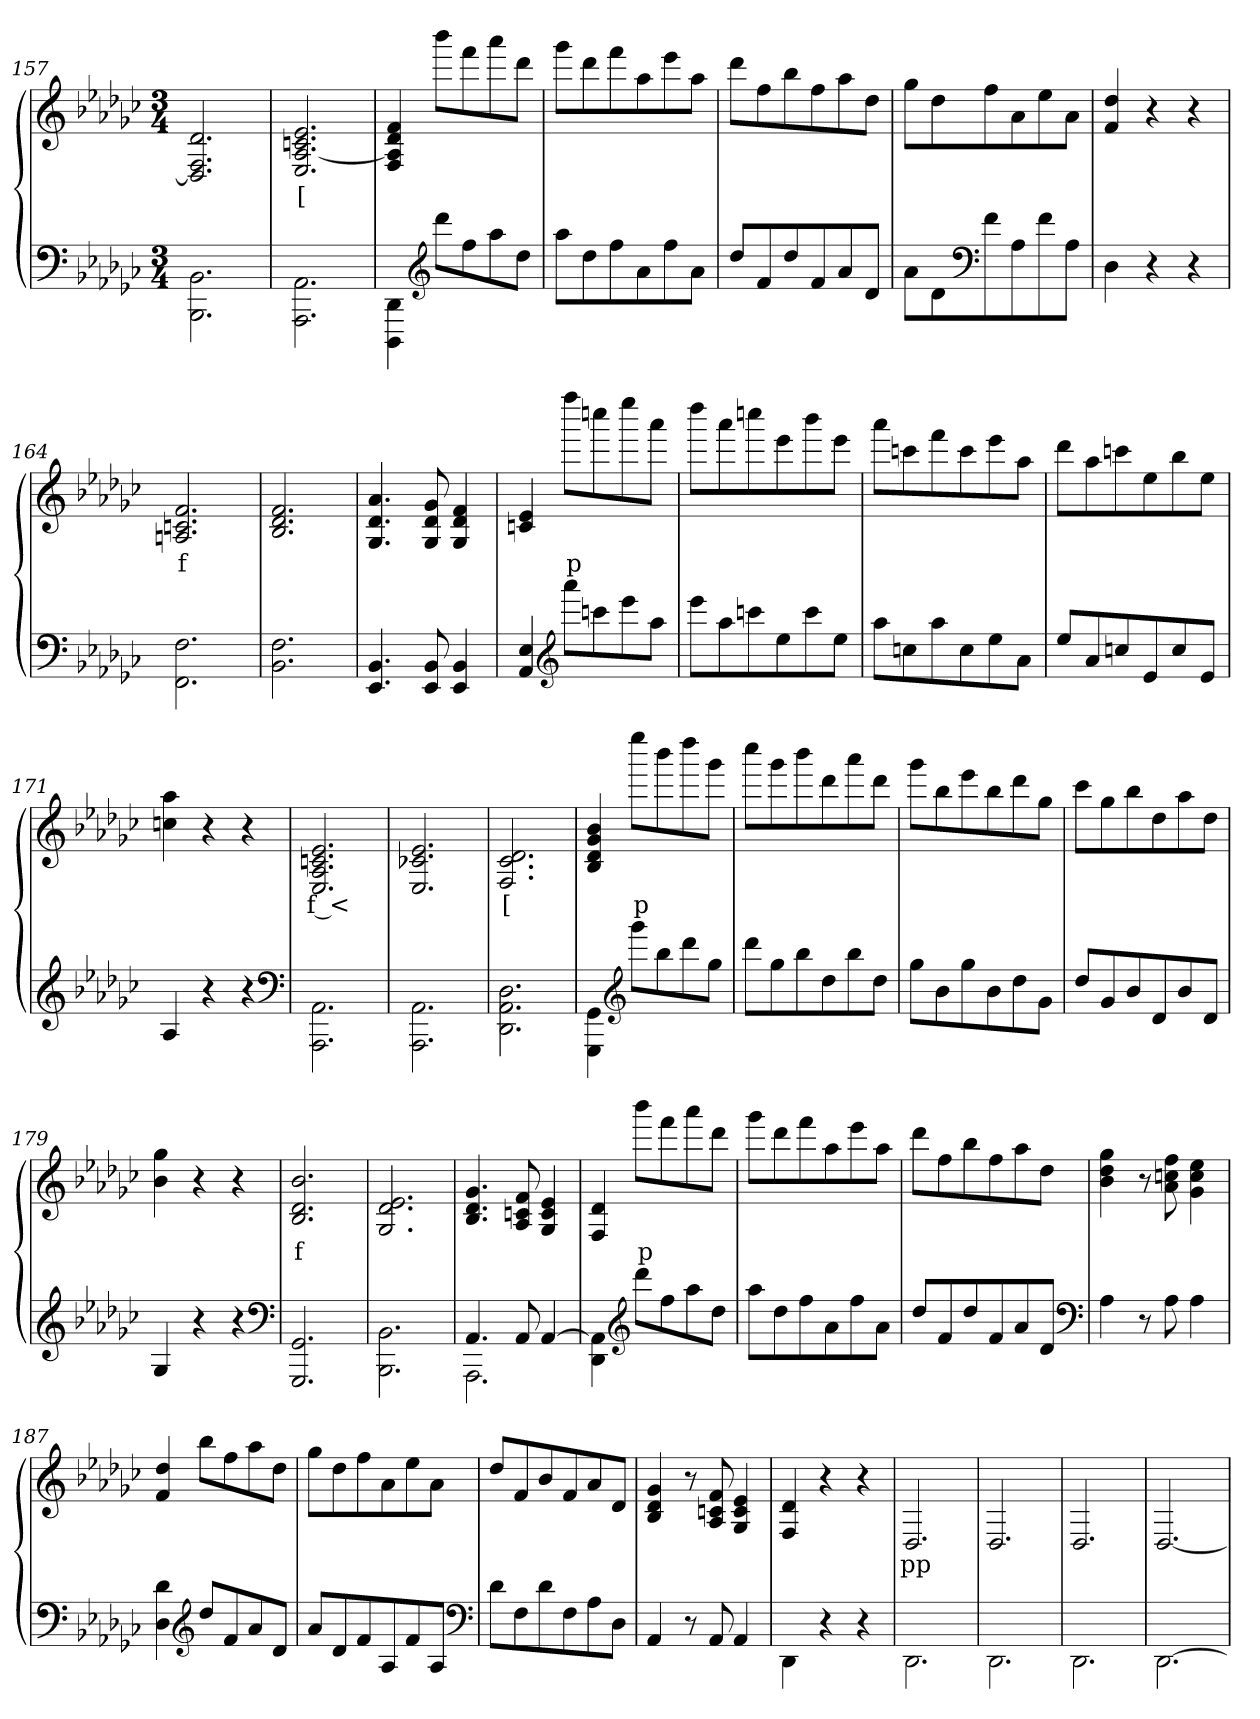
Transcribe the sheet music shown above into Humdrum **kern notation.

**kern	**kern	**text
*part2	*part1	*part1
*staff2	*staff1	*staff1
*clefF4	*clefG2	*
*k[b-e-a-d-g-c-]	*k[b-e-a-d-g-c-]	*
*M3/4	*M3/4	*
=157	=157	=157
2.BB-\ 2.BBB-\	2.d- 2.F 2.D-]	.
=158	=158	=158
2.AA-\ 2.AAA-\	2.e- 2.cn [2.A- 2.E-	[
=159	=159	=159
4DD-\ 4DDD-\	4f 4d- 4A-] 4F	.
*clefG2	*	*
8ddd-L	8bbb-L	.
8ff	8fff	.
8aa-	8aaa-	.
8dd-J	8ddd-J	.
=160	=160	=160
8aa-L	8ggg-L	.
8dd-	8ddd-	.
8ff	8fff	.
8a-	8aa-	.
8ff	8eee-	.
8a-J	8aa-J	.
=161	=161	=161
8dd-L	8ddd-L	.
8f	8ff	.
8dd-	8bb-	.
8f	8ff	.
8a-	8aa-	.
8d-J	8dd-J	.
=162	=162	=162
8a-L	8gg-L	.
8d-	8dd-	.
*clefF4	*	*
8f	8ff	.
8A-	8a-	.
8f	8ee-	.
8A-J	8a-J	.
=163	=163	=163
4D-	4dd- 4f	.
4r	4r	.
4r	4r	.
=164	=164	=164
2.F\ 2.FF\	2.f 2.cn 2.An	f
=165	=165	=165
2.F 2.BB-	2.f 2.d- 2.B-	.
=166	=166	=166
4.BB- 4.EE-	4.a- 4.d- 4.G-	.
8BB- 8EE-	8g- 8d- 8G-	.
4BB- 4EE-	4f 4d- 4G-	.
=167	=167	=167
4E- 4AA-	4e- 4cn	.
*clefG2	*	*
8aaa-L	8ffffL	p
8cccn	8cccc	.
8eee-	8eeee-	.
8aa-J	8aaa-J	.
=168	=168	=168
8eee-L	8dddd-L	.
8aa-	8aaa-	.
8cccn	8ccccn	.
8ee-	8eee-	.
8ccc	8bbb-	.
8ee-J	8eee-J	.
=169	=169	=169
8aa-L	8aaa-L	.
8ccn	8cccn	.
8aa-	8fff	.
8cc	8ccc	.
8ee-	8eee-	.
8a-J	8aa-J	.
=170	=170	=170
8ee-L	8ddd-L	.
8a-	8aa-	.
8ccn	8cccn	.
8e-	8ee-	.
8cc	8bb-	.
8e-J	8ee-J	.
=171	=171	=171
4A-	4aa- 4ccn	.
4r	4r	.
4r	4r	.
*clefF4	*	*
=172	=172	=172
2.AA-\ 2.AAA-\	2.e- 2.cn 2.A- 2.E-	f <
=173	=173	=173
2.AA-\ 2.AAA-\	2.e- 2.c-X 2.E-	.
=174	=174	=174
2.D-\ 2.AA-\ 2.DD-\	2.d- 2.c- 2.F	[
=175	=175	=175
4GG-\ 4GGG-\	4b- 4g- 4d- 4B-	.
*clefG2	*	*
8ggg-L	8eeee-L	p
8bb-	8bbb-	.
8ddd-	8dddd-	.
8gg-J	8ggg-J	.
=176	=176	=176
8ddd-L	8cccc-L	.
8gg-	8ggg-	.
8bb-	8bbb-	.
8dd-	8ddd-	.
8bb-	8aaa-	.
8dd-J	8ddd-J	.
=177	=177	=177
8gg-L	8ggg-L	.
8b-	8bb-	.
8gg-	8eee-	.
8b-	8bb-	.
8dd-	8ddd-	.
8g-J	8gg-J	.
=178	=178	=178
8dd-L	8ccc-L	.
8g-	8gg-	.
8b-	8bb-	.
8d-	8dd-	.
8b-	8aa-	.
8d-J	8dd-J	.
=179	=179	=179
4G-	4gg- 4b-	.
4r	4r	.
4r	4r	.
*clefF4	*	*
=180	=180	=180
2.GG- 2.GGG-	2.b- 2.d- 2.B-	f
=181	=181	=181
2.BB-\ 2.BBB-\	2.e- 2.d- 2.G-	.
=182	=182	=182
*^	*	*
4.AA-	2.AAA-	4.g- 4.d- 4.B-	.
8AA-	.	8f 8cn 8A-	.
[4AA-	.	4e- 4c 4G-	.
*v	*v	*	*
=183	=183	=183
4AA-\] 4DD-\	4d- 4F	.
*clefG2	*	*
8ddd-L	8bbb-L	p
8ff	8fff	.
8aa-	8aaa-	.
8dd-J	8ddd-J	.
=184	=184	=184
8aa-L	8ggg-L	.
8dd-	8ddd-	.
8ff	8fff	.
8a-	8aa-	.
8ff	8eee-	.
8a-J	8aa-J	.
=185	=185	=185
8dd-L	8ddd-L	.
8f	8ff	.
8dd-	8bb-	.
8f	8ff	.
8a-	8aa-	.
8d-J	8dd-J	.
*clefF4	*	*
=186	=186	=186
4A-	4gg- 4dd- 4b-	.
8r	8r	.
8A-	8ff 8ccn 8a-	.
4A-	4ee- 4cc 4g-	.
=187	=187	=187
4d- 4D-	4dd- 4f	.
*clefG2	*	*
8dd-L	8bb-L	.
8f	8ff	.
8a-	8aa-	.
8d-J	8dd-J	.
=188	=188	=188
8a-L	8gg-L	.
8d-	8dd-	.
8f	8ff	.
8A-	8a-	.
8f	8ee-	.
8A-J	8a-J	.
*clefF4	*	*
=189	=189	=189
8d-L	8dd-L	.
8F	8f	.
8d-	8b-	.
8F	8f	.
8A-	8a-	.
8D-J	8d-J	.
=190	=190	=190
4AA-	4g- 4d- 4B-	.
8r	8r	.
8AA-	8f 8cn 8A-	.
4AA-	4e- 4c 4G-	.
=191	=191	=191
4DD-\	4d- 4F	.
4r	4r	.
4r	4r	.
=192	=192	=192
2.DD-\	2.D-/	pp
=193	=193	=193
2.DD-\	2.D-/	.
=194	=194	=194
2.DD-\	2.D-/	.
=195	=195	=195
[2.DD-\	[2.D-/	.
=	=	=
*-	*-	*-
